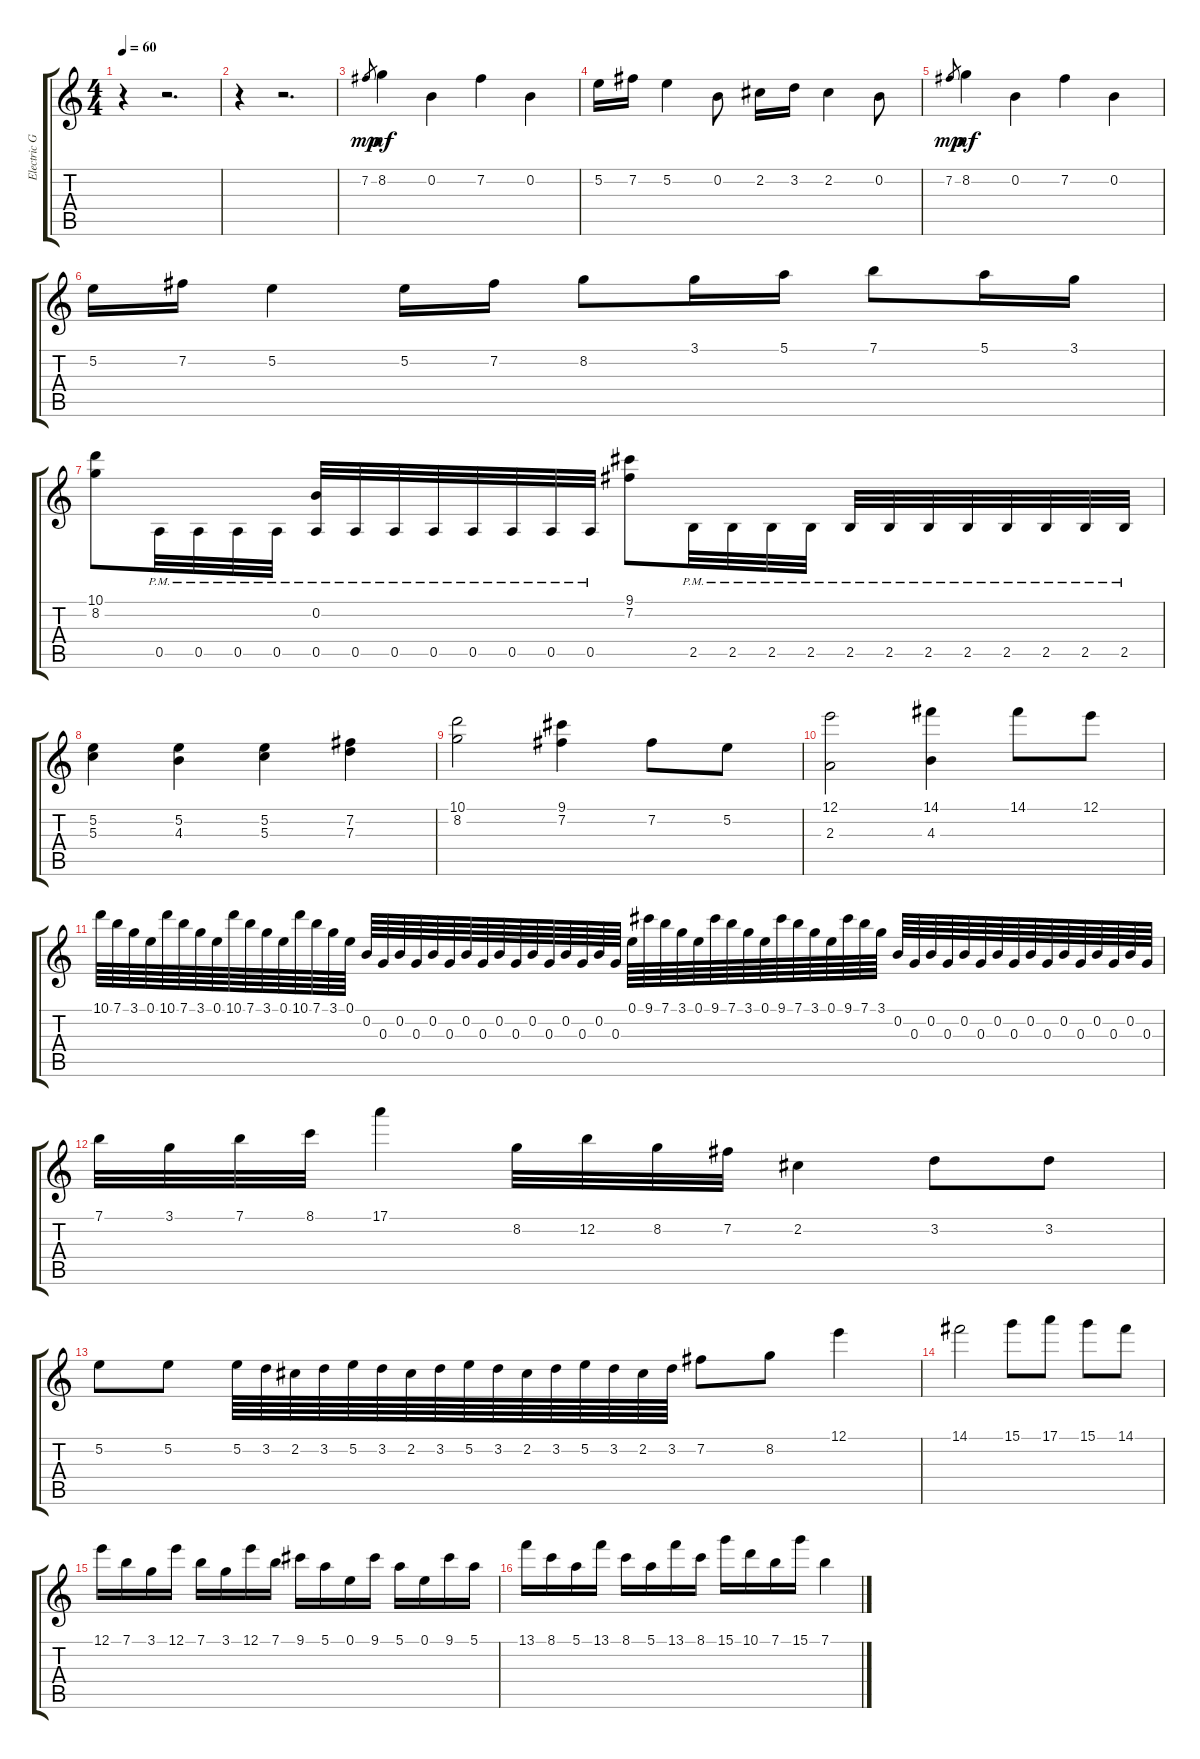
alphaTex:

\track ("Electric Guitar 2" "Electric G") {instrument distortionguitar}
\staff {score tabs}
\tuning (E4 B3 G3 D3 A2 E2) {hide}
\ts (4 4)
\tempo 60
\clef g2
\ks c
r.4{dy mp instrument distortionguitar} r.2{d} |
r.4 r.2{d} |
7.2.8{gr} 8.2.4{dy mf} 0.2.4 7.2.4 0.2.4 |
5.2.16 7.2.16 5.2.4 0.2.8 2.2.16 3.2.16 2.2.4 0.2.8 |
7.2.8{gr dy mp} 8.2.4{dy mf} 0.2.4 7.2.4 0.2.4 |
5.2.16 7.2.16 5.2.4 5.2.16 7.2.16 8.2.8 3.1.16 5.1.16 7.1.8 5.1.16 3.1.16 |
(10.1 8.2).8 0.5{pm}.32 0.5{pm}.32 0.5{pm}.32 0.5{pm}.32 (0.2 0.5{pm}).32 0.5{pm}.32 0.5{pm}.32 0.5{pm}.32 0.5{pm}.32 0.5{pm}.32 0.5{pm}.32 0.5{pm}.32 (9.1 7.2).8 2.5{pm}.32 2.5{pm}.32 2.5{pm}.32 2.5{pm}.32 2.5{pm}.32 2.5{pm}.32 2.5{pm}.32 2.5{pm}.32 2.5{pm}.32 2.5{pm}.32 2.5{pm}.32 2.5{pm}.32 |
(5.2 5.3).4 (5.2 4.3).4 (5.2 5.3).4 (7.2 7.3).4 |
(10.1 8.2).2 (9.1 7.2).4 7.2.8 5.2.8 |
(12.1 2.3).2 (14.1 4.3).4 14.1.8 12.1.8 |
10.1.64 7.1.64 3.1.64 0.1.64 10.1.64 7.1.64 3.1.64 0.1.64 10.1.64 7.1.64 3.1.64 0.1.64 10.1.64 7.1.64 3.1.64 0.1.64 0.2.64 0.3.64 0.2.64 0.3.64 0.2.64 0.3.64 0.2.64 0.3.64 0.2.64 0.3.64 0.2.64 0.3.64 0.2.64 0.3.64 0.2.64 0.3.64 0.1.64 9.1.64 7.1.64 3.1.64 0.1.64 9.1.64 7.1.64 3.1.64 0.1.64 9.1.64 7.1.64 3.1.64 0.1.64 9.1.64 7.1.64 3.1.64 0.2.64 0.3.64 0.2.64 0.3.64 0.2.64 0.3.64 0.2.64 0.3.64 0.2.64 0.3.64 0.2.64 0.3.64 0.2.64 0.3.64 0.2.64 0.3.64 |
7.1.32 3.1.32 7.1.32 8.1.32 17.1.4 8.2.32 12.2.32 8.2.32 7.2.32 2.2.4 3.2.8 3.2.8 |
5.2.8 5.2.8 5.2.64 3.2.64 2.2.64 3.2.64 5.2.64 3.2.64 2.2.64 3.2.64 5.2.64 3.2.64 2.2.64 3.2.64 5.2.64 3.2.64 2.2.64 3.2.64 7.2.8 8.2.8 12.1.4 |
14.1.2 15.1.8 17.1.8 15.1.8 14.1.8 |
12.1.16 7.1.16 3.1.16 12.1.16 7.1.16 3.1.16 12.1.16 7.1.16 9.1.16 5.1.16 0.1.16 9.1.16 5.1.16 0.1.16 9.1.16 5.1.16 |
13.1.16 8.1.16 5.1.16 13.1.16 8.1.16 5.1.16 13.1.16 8.1.16 15.1.16 10.1.16 7.1.16 15.1.16 7.1.4
